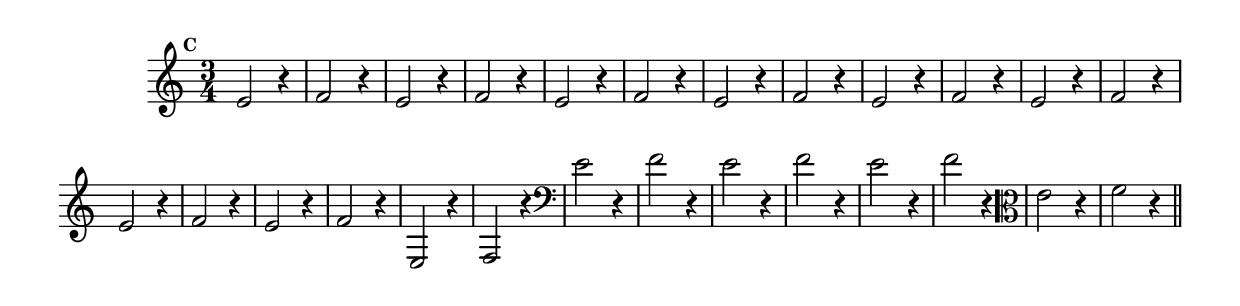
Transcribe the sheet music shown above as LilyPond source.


\version "2.14.2"

%\header { texidoc="Perguntas e Respostas"}

\relative c' {

  \override Staff.TimeSignature #'style = #'()
  \time 3/4 
  \override Score.BarNumber #'transparent = ##t
                                %\override Score.RehearsalMark #'font-family = #'roman
  \override Score.RehearsalMark #'font-size = #-2
  \override Score.BarNumber #'transparent = ##t
  \set Score.markFormatter = #format-mark-numbers

  \mark 3 

                                % CLARINETE

  \tag #'cl {
    e2 r4 f2 r4 
  }

                                % FLAUTA

  \tag #'fl {
    e2 r4 f2 r4 
  }

                                % OBOÉ

  \tag #'ob {
    e2 r4 f2 r4 
  }

                                % SAX ALTO

  \tag #'saxa {
    e2 r4 f2 r4 
  }

                                % SAX TENOR

  \tag #'saxt {
    e2 r4 f2 r4 
  }

                                % SAX GENES

  \tag #'saxg {
    e2 r4 f2 r4 
  }

                                % TROMPETE

  \tag #'tpt {
    e2 r4 f2 r4 
  }

                                % TROMPA

  \tag #'tpa {
    e2 r4 f2 r4 
  }

                                % TROMPA OP

  \tag #'tpaop {
    e,2 r4 f2 r4 
  }

                                % TROMBONE

  \tag #'tbn {
    \clef bass
    e'2 r4 f2 r4 
  }

                                % TUBA MIB

  \tag #'tbamib {
    \clef bass
    e2 r4 f2 r4 
  }

                                % TUBA SIB

  \tag #'tbasib {
    \clef bass
    e2 r4 f2 r4 
  }

                                % VIOLA

  \tag #'vla {
    \clef alto
    e2 r4 f2 r4 
  }


                                % FINAL

  \bar "||"

}
